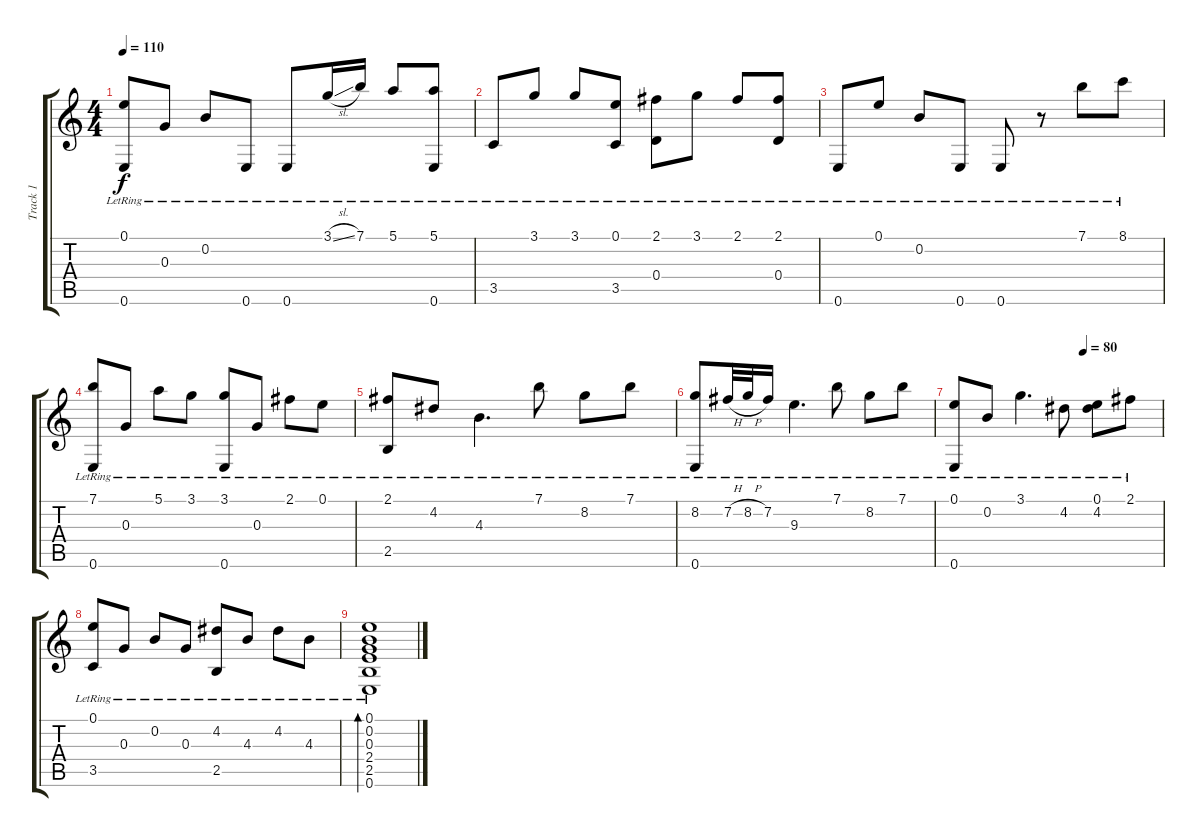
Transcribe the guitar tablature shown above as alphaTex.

\track ("Track 1" "Track 1") {instrument acousticguitarnylon}
\staff {score tabs}
\tuning (E4 B3 G3 D3 A2 E2) {hide}
\ts (4 4)
\tempo 110
\clef g2
\ks c
(0.1{lr} 0.6{lr}).8{dy f} 0.3{lr}.8 0.2{lr}.8 0.6{lr}.8 0.6{lr}.8 3.1{sl lr}.16 7.1{lr}.16 5.1{lr}.8 (5.1{lr} 0.6{lr}).8 |
3.5{lr}.8 3.1{lr}.8 3.1{lr}.8 (0.1{lr} 3.5{lr}).8 (2.1{lr} 0.4{lr}).8 3.1{lr}.8 2.1{lr}.8 (2.1{lr} 0.4{lr}).8 |
0.6{lr}.8 0.1{lr}.8 0.2{lr}.8 0.6{lr}.8 0.6{lr}.8 r.8 7.1{lr}.8 8.1{lr}.8 |
(7.1{lr} 0.6{lr}).8 0.3{lr}.8 5.1{lr}.8 3.1{lr}.8 (3.1{lr} 0.6{lr}).8 0.3{lr}.8 2.1{lr}.8 0.1{lr}.8 |
(2.1{lr} 2.5{lr}).8 4.2{lr}.8 4.3{lr}.4{d} 7.1{lr}.8 8.2{lr}.8 7.1{lr}.8 |
(8.2{lr} 0.6{lr}).8 7.2{h lr}.32 8.2{h lr}.32 7.2{lr}.16 9.3{lr}.4{d} 7.1{lr}.8 8.2{lr}.8 7.1{lr}.8 |
\tempo (80 0.625)
(0.1{lr} 0.6{lr}).8 0.2{lr}.8 3.1{lr}.4{d} 4.2{lr}.8 (0.1{lr} 4.2{lr}).8 2.1{lr}.8 |
(0.1{lr} 3.5{lr}).8 0.3{lr}.8 0.2{lr}.8 0.3{lr}.8 (4.2{lr} 2.5{lr}).8 4.3{lr}.8 4.2{lr}.8 4.3{lr}.8 |
(0.1{lr} 0.2{lr} 0.3{lr} 2.4{lr} 2.5{lr} 0.6{lr}).1{bd 240}
